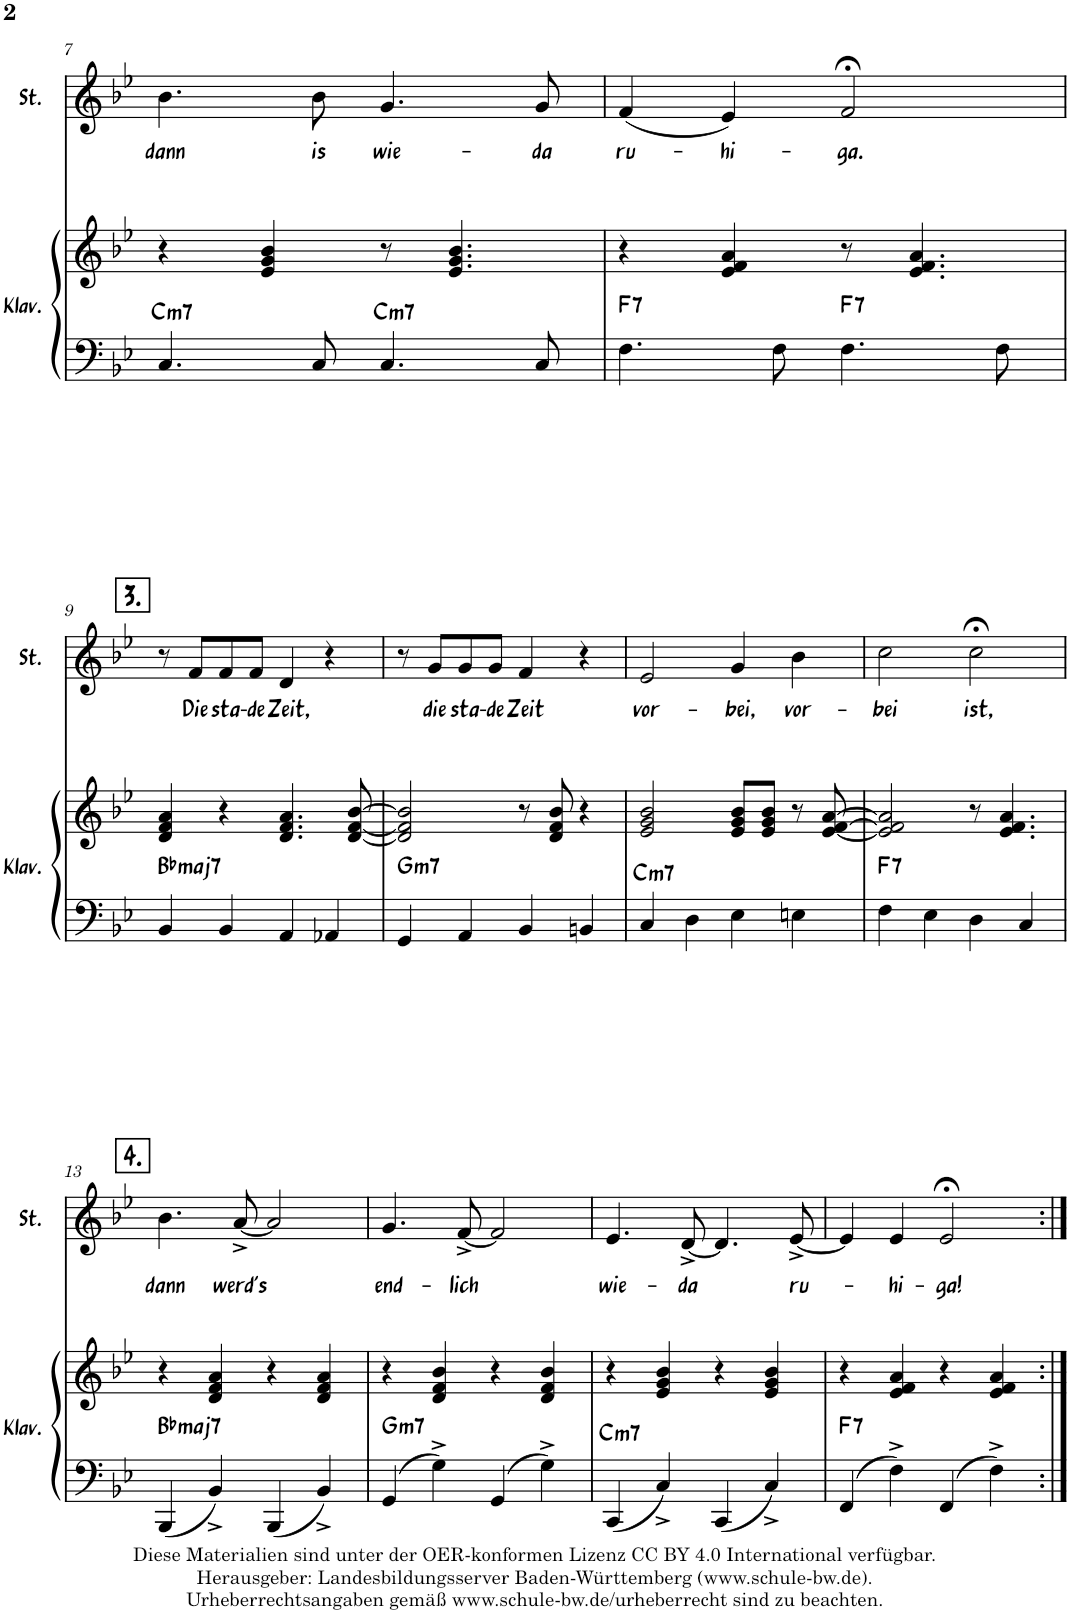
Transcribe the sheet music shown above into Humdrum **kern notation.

**kern	**kern	**harte	**kern	**text
*part2	*part2	*part2	*part1	*part1
*staff3	*staff2	*	*staff1	*staff1
*I"Klavier	*	*	*I"Stimme	*
*I'Klav.	*	*	*I'St.	*
!!LO:PB:g=z
*clefF4	*clefG2	*	*clefG2	*
*k[b-e-]	*k[b-e-]	*	*k[b-e-]	*
*M4/4	*M4/4	*	*M4/4	*
=7	=7	=7	=7	=7
!	!	!LO:H:kt=m7	!	!LO:LY:b
4.C/	4r	C:min7	4.b-\	dann
.	4e-/ 4g/ 4b-/	.	.	.
!	!	!	!	!LO:LY:b
8C/	.	.	8b-\	is
!	!	!LO:H:kt=m7	!	!LO:LY:b
4.C/	8r	C:min7	4.g/	wie-
.	4.e-/ 4.g/ 4.b-/	.	.	.
!	!	!	!	!LO:LY:b
8C/	.	.	8g/	-da
=8	=8	=8	=8	=8
!	!	!LO:H:kt=7	!	!LO:LY:b
4.F\	4r	F:7	(4f/	ru-
!	!	!	!	!LO:LY:b
.	4e-/ 4f/ 4a/	.	4e-/)	-hi-
8F\	.	.	.	.
!	!	!LO:H:kt=7	!	!LO:LY:b
4.F\	8r	F:7	2f;</	-ga.
.	4.e-/ 4.f/ 4.a/	.	.	.
8F\	.	.	.	.
!!LO:LB:g=z
!!LO:REH:place=s1:a:B:cj:fs=14:t=3.
=9	=9	=9	=9	=9
!	!	!LO:H:kt=maj7	!	!
4BB-/	4d/ 4f/ 4a/	Bb:maj7	8r	.
!	!	!	!	!LO:LY:b
.	.	.	8f/L	Die
!	!	!	!	!LO:LY:b
4BB-/	4r	.	8f/	sta-
!	!	!	!	!LO:LY:b
.	.	.	8f/J	-de
!	!	!	!	!LO:LY:b
4AA/	4.d/ 4.f/ 4.a/	.	4d/	Zeit,
4AA-X/	.	.	4r	.
.	[8d/ [8f/ [8b-/	.	.	.
=10	=10	=10	=10	=10
!	!	!LO:H:kt=m7	!	!
4GG/	2d/] 2f/] 2b-/]	G:min7	8r	.
!	!	!	!	!LO:LY:b
.	.	.	8g/L	die
!	!	!	!	!LO:LY:b
4AA/	.	.	8g/	sta-
!	!	!	!	!LO:LY:b
.	.	.	8g/J	-de
!	!	!	!	!LO:LY:b
4BB-/	8r	.	4f/	Zeit
.	8d/ 8f/ 8b-/	.	.	.
4BBn/	4r	.	4r	.
=11	=11	=11	=11	=11
!	!	!LO:H:kt=m7	!	!LO:LY:b
4C/	2e-/ 2g/ 2b-/	C:min7	2e-/	vor-
4D\	.	.	.	.
!	!	!	!	!LO:LY:b
4E-\	8e-/ 8g/ 8b-/L	.	4g/	-bei,
.	8e-/ 8g/ 8b-/J	.	.	.
!	!	!	!	!LO:LY:b
4En\	8r	.	4b-\	vor-
.	[8e-/ [8f/ [8a/	.	.	.
=12	=12	=12	=12	=12
!	!	!LO:H:kt=7	!	!LO:LY:b
4F\	2e-/] 2f/] 2a/]	F:7	2cc\	-bei
4E-\	.	.	.	.
!	!	!	!	!LO:LY:b
4D\	8r	.	2cc;<\	ist,
.	4.e-/ 4.f/ 4.a/	.	.	.
4C/	.	.	.	.
!!LO:LB:g=z
!!LO:REH:place=s1:a:B:cj:fs=14:t=4.
=13	=13	=13	=13	=13
!	!	!LO:H:kt=maj7	!	!LO:LY:b
4BBB-/	4r	Bb:maj7	4.b-\	dann
4BB-^/	4d/ 4f/ 4a/	.	.	.
!	!	!	!	!LO:LY:b
.	.	.	[8a^/	werd's
4BBB-/	4r	.	2a/]	.
4BB-^/	4d/ 4f/ 4a/	.	.	.
=14	=14	=14	=14	=14
!	!	!LO:H:kt=m7	!	!LO:LY:b
4GG/	4r	G:min7	4.g/	end-
4G^\	4d/ 4f/ 4b-/	.	.	.
!	!	!	!	!LO:LY:b
.	.	.	[8f^/	-lich
4GG/	4r	.	2f/]	.
4G^\	4d/ 4f/ 4b-/	.	.	.
=15	=15	=15	=15	=15
!	!	!LO:H:kt=m7	!	!LO:LY:b
4CC/	4r	C:min7	4.e-/	wie-
4C^/	4e-/ 4g/ 4b-/	.	.	.
!	!	!	!	!LO:LY:b
.	.	.	[8d^/	-da
4CC/	4r	.	4.d/]	.
4C^/	4e-/ 4g/ 4b-/	.	.	.
!	!	!	!	!LO:LY:b
.	.	.	[8e-^/	ru-
=16	=16	=16	=16	=16
!	!	!LO:H:kt=7	!	!
4FF/	4r	F:7	4e-/]	.
!	!	!	!	!LO:LY:b
4F^\	4e-/ 4f/ 4a/	.	4e-/	-hi-
!	!	!	!	!LO:LY:b
4FF/	4r	.	2e-;</	-ga!
4F^\	4e-/ 4f/ 4a/	.	.	.
=:|!	=:|!	=:|!	=:|!	=:|!
*-	*-	*-	*-	*-
